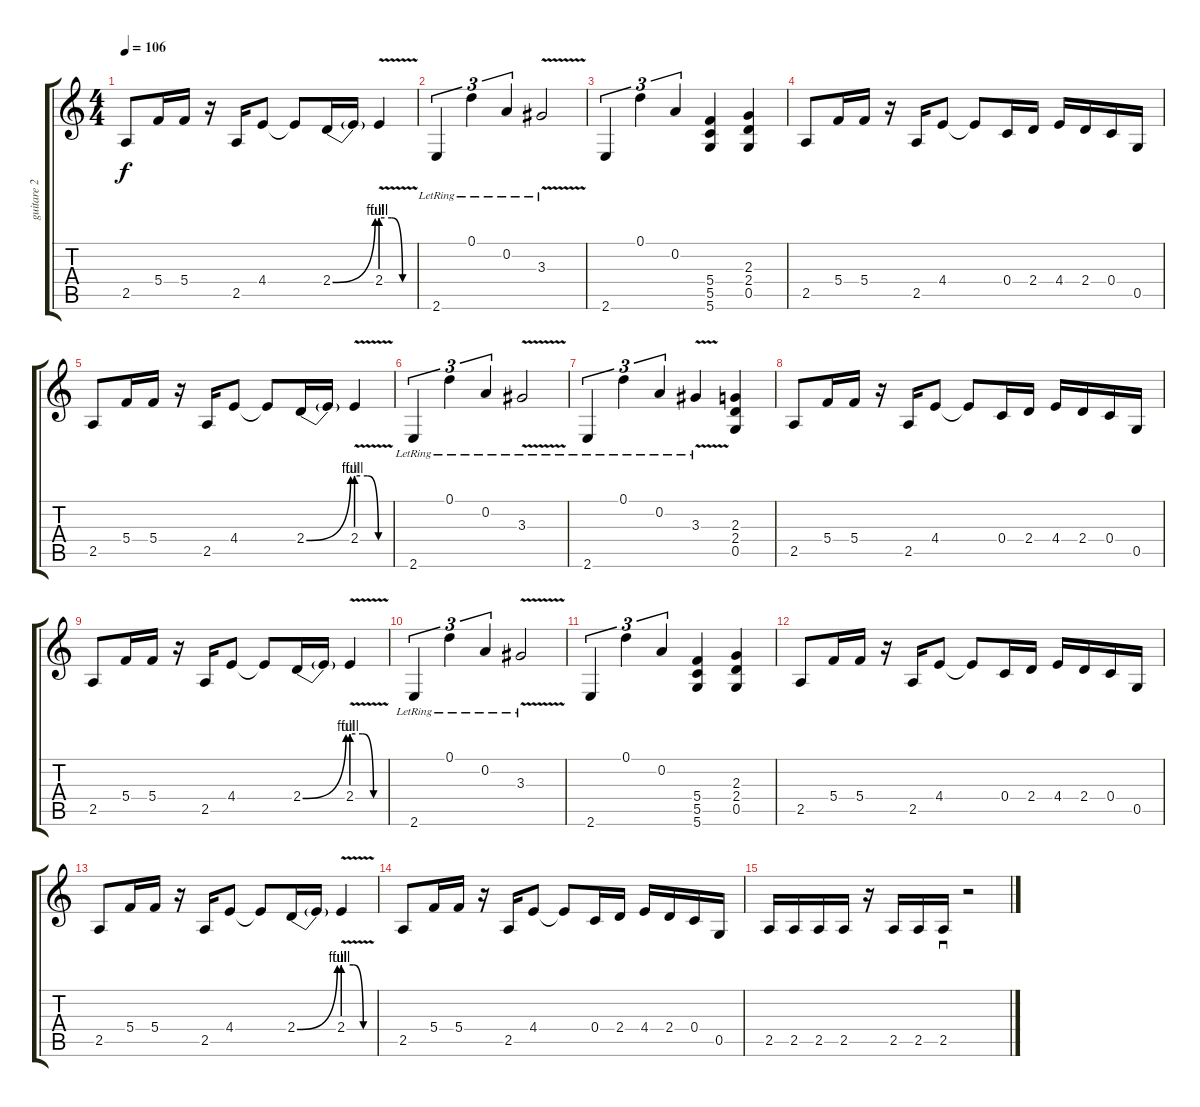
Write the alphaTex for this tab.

\track ("guitare 2" "guitare 2") {instrument distortionguitar}
\staff {score tabs}
\tuning (D4 A3 F3 C3 G2 D2) {hide}
\ts (4 4)
\tempo 106
\clef g2
\ks c
2.5.8{dy f} 5.4.16 5.4.16 r.16 2.5.16 4.4.8 4.4{t}.8 2.4{be (bend 0 0 60 4)}.16 2.4{t}.16 2.4{be (custom 0 4 20 4 40 0 60 0) v}.4 |
2.6{lr}.4{tu (3 2)} 0.1{lr}.4{tu (3 2)} 0.2{lr}.4{tu (3 2)} 3.3{v lr}.2 |
2.6.4{tu (3 2)} 0.1.4{tu (3 2)} 0.2.4{tu (3 2)} (5.4 5.5 5.6).4 (2.3 2.4 0.5).4 |
2.5.8 5.4.16 5.4.16 r.16 2.5.16 4.4.8 4.4{t}.8 0.4.16 2.4.16 4.4.16 2.4.16 0.4.16 0.5.16 |
2.5.8 5.4.16 5.4.16 r.16 2.5.16 4.4.8 4.4{t}.8 2.4{be (bend 0 0 60 4)}.16 2.4{t}.16 2.4{be (custom 0 4 20 4 40 0 60 0) v}.4 |
2.6{lr}.4{tu (3 2)} 0.1{lr}.4{tu (3 2)} 0.2{lr}.4{tu (3 2)} 3.3{v lr}.2 |
2.6{lr}.4{tu (3 2)} 0.1{lr}.4{tu (3 2)} 0.2{lr}.4{tu (3 2)} 3.3{v lr}.4 (2.3 2.4 0.5).4 |
2.5.8 5.4.16 5.4.16 r.16 2.5.16 4.4.8 4.4{t}.8 0.4.16 2.4.16 4.4.16 2.4.16 0.4.16 0.5.16 |
2.5.8 5.4.16 5.4.16 r.16 2.5.16 4.4.8 4.4{t}.8 2.4{be (bend 0 0 60 4)}.16 2.4{t}.16 2.4{be (custom 0 4 20 4 40 0 60 0) v}.4 |
2.6{lr}.4{tu (3 2)} 0.1{lr}.4{tu (3 2)} 0.2{lr}.4{tu (3 2)} 3.3{v lr}.2 |
2.6.4{tu (3 2)} 0.1.4{tu (3 2)} 0.2.4{tu (3 2)} (5.4 5.5 5.6).4 (2.3 2.4 0.5).4 |
2.5.8 5.4.16 5.4.16 r.16 2.5.16 4.4.8 4.4{t}.8 0.4.16 2.4.16 4.4.16 2.4.16 0.4.16 0.5.16 |
2.5.8 5.4.16 5.4.16 r.16 2.5.16 4.4.8 4.4{t}.8 2.4{be (bend 0 0 60 4)}.16 2.4{t}.16 2.4{be (custom 0 4 20 4 40 0 60 0) v}.4 |
2.5.8 5.4.16 5.4.16 r.16 2.5.16 4.4.8 4.4{t}.8 0.4.16 2.4.16 4.4.16 2.4.16 0.4.16 0.5.16 |
2.5.16 2.5.16 2.5.16 2.5.16 r.16 2.5.16 2.5.16 2.5.16{sd} r.2
